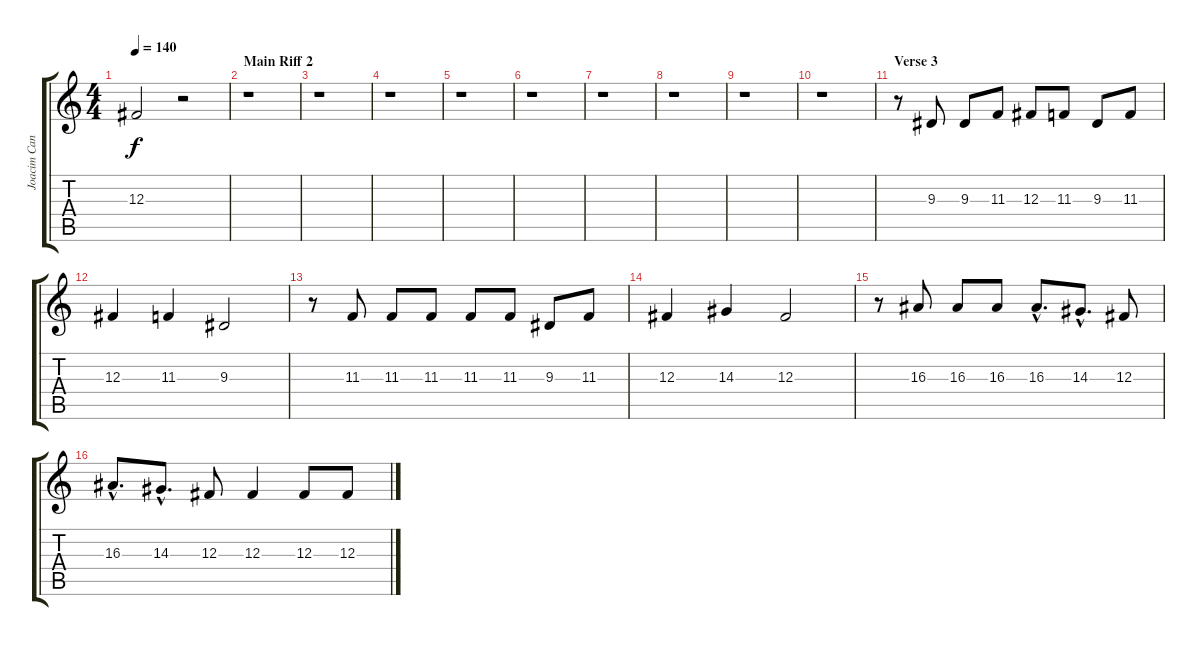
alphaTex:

\track ("Joacim Cans :: Vocals" "Joacim Can") {instrument accordion}
\staff {score tabs}
\tuning (Eb4 Bb3 Gb3 Db3 Ab2 Eb2) {hide}
\ts (4 4)
\tempo 140
\clef g2
\ks c
12.3{t}.2{dy f} r.2 |
\section ("" "Main Riff 2")
r.1 |
r.1 |
r.1 |
r.1 |
r.1 |
r.1 |
r.1 |
r.1 |
r.1 |
\section ("" "Verse 3")
r.8 9.3.8 9.3.8 11.3.8 12.3.8 11.3.8 9.3.8 11.3.8 |
12.3.4 11.3.4 9.3.2 |
r.8 11.3.8 11.3.8 11.3.8 11.3.8 11.3.8 9.3.8 11.3.8 |
12.3.4 14.3.4 12.3.2 |
r.8 16.3.8 16.3.8 16.3.8 16.3{hac}.8{d} 14.3{hac}.8{d} 12.3.8 |
16.3{hac}.8{d} 14.3{hac}.8{d} 12.3.8 12.3.4 12.3.8 12.3.8
